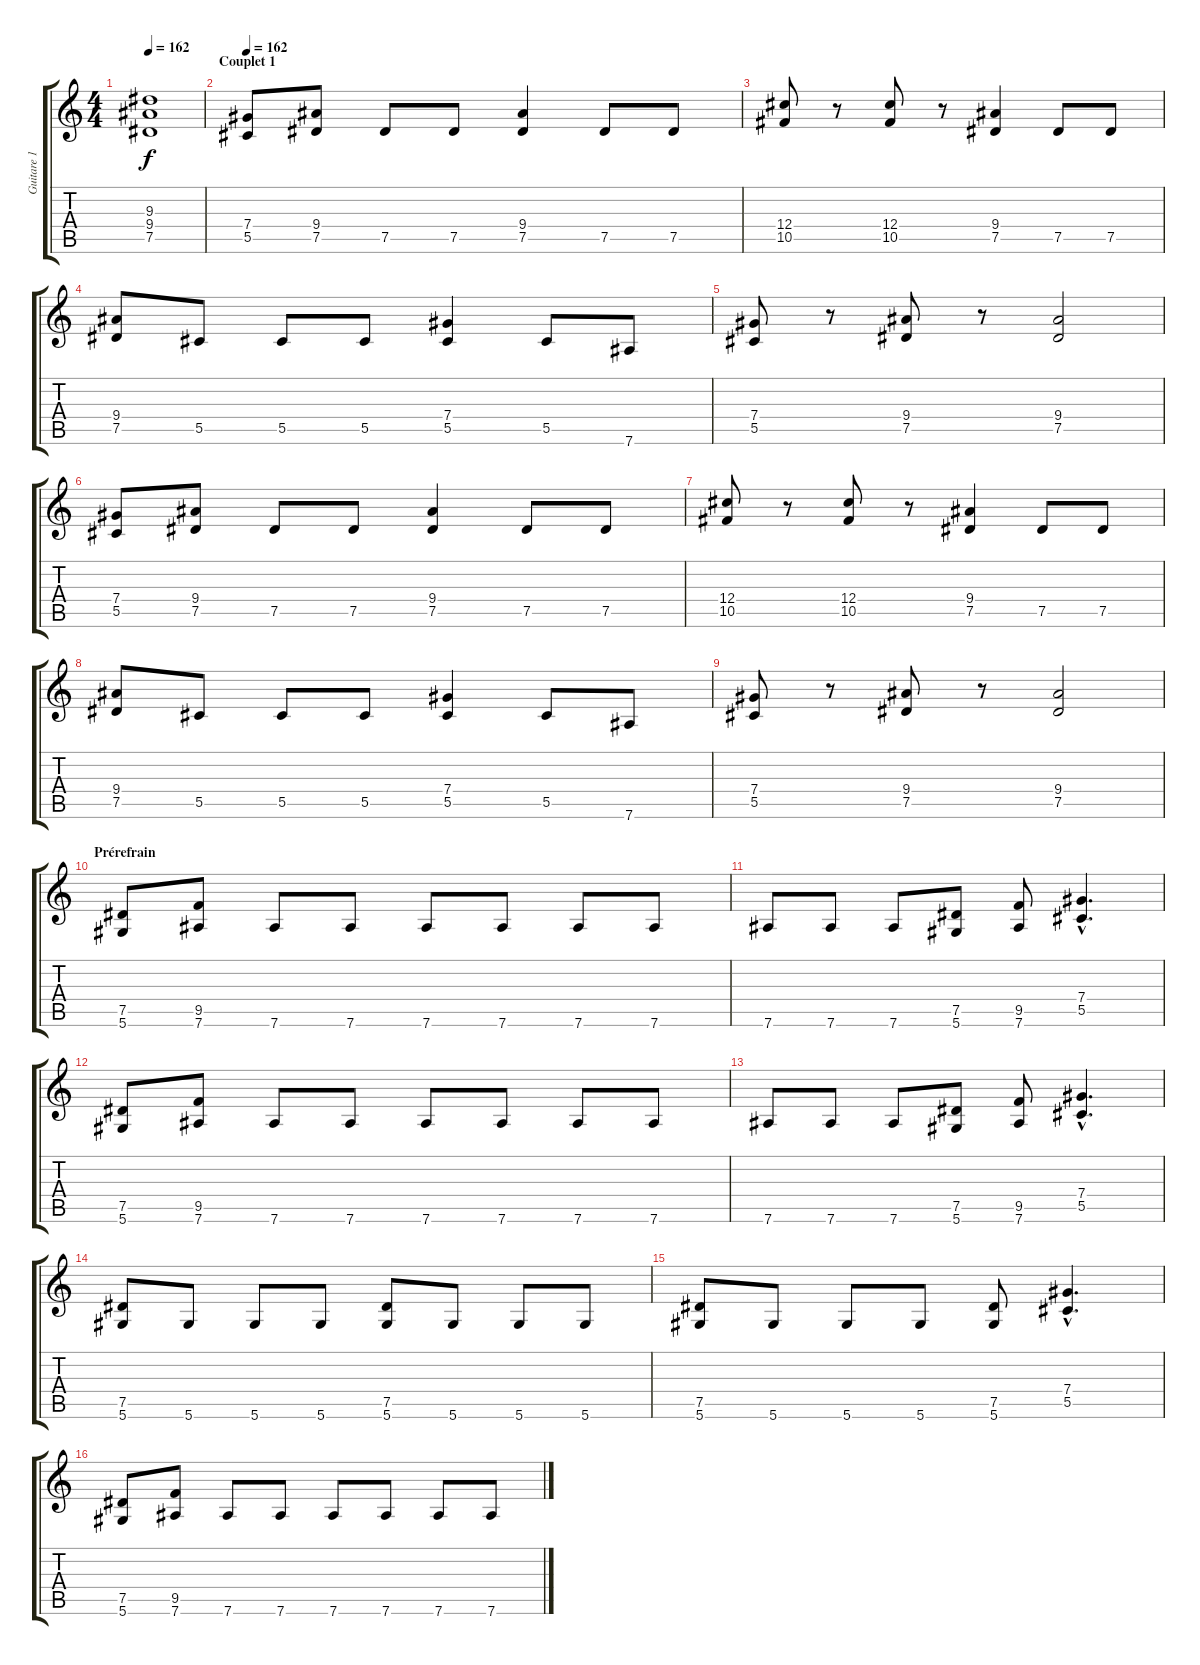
\track ("Guitare 1" "Guitare 1") {instrument overdrivenguitar}
\staff {score tabs}
\tuning (Eb4 Bb3 Gb3 Db3 Ab2 Eb2) {hide}
\ts (4 4)
\tempo 162
\clef g2
\ks c
(9.3{t} 9.4{t} 7.5{t}).1{dy f} |
\section ("" "Couplet 1")
\tempo 162
(7.4 5.5).8{instrument overdrivenguitar} (9.4 7.5).8 7.5.8 7.5.8 (9.4 7.5).4 7.5.8 7.5.8 |
(12.4 10.5).8 r.8 (12.4 10.5).8 r.8 (9.4 7.5).4 7.5.8 7.5.8 |
(9.4 7.5).8 5.5.8 5.5.8 5.5.8 (7.4 5.5).4 5.5.8 7.6.8 |
(7.4 5.5).8 r.8 (9.4 7.5).8 r.8 (9.4 7.5).2 |
(7.4 5.5).8 (9.4 7.5).8 7.5.8 7.5.8 (9.4 7.5).4 7.5.8 7.5.8 |
(12.4 10.5).8 r.8 (12.4 10.5).8 r.8 (9.4 7.5).4 7.5.8 7.5.8 |
(9.4 7.5).8 5.5.8 5.5.8 5.5.8 (7.4 5.5).4 5.5.8 7.6.8 |
(7.4 5.5).8 r.8 (9.4 7.5).8 r.8 (9.4 7.5).2 |
\section ("" "Prérefrain")
(7.5 5.6).8 (9.5 7.6).8 7.6.8 7.6.8 7.6.8 7.6.8 7.6.8 7.6.8 |
7.6.8 7.6.8 7.6.8 (7.5 5.6).8 (9.5 7.6).8 (7.4{hac} 5.5{hac}).4{d} |
(7.5 5.6).8 (9.5 7.6).8 7.6.8 7.6.8 7.6.8 7.6.8 7.6.8 7.6.8 |
7.6.8 7.6.8 7.6.8 (7.5 5.6).8 (9.5 7.6).8 (7.4{hac} 5.5{hac}).4{d} |
(7.5 5.6).8 5.6.8 5.6.8 5.6.8 (7.5 5.6).8 5.6.8 5.6.8 5.6.8 |
(7.5 5.6).8 5.6.8 5.6.8 5.6.8 (7.5 5.6).8 (7.4{hac} 5.5{hac}).4{d} |
(7.5 5.6).8 (9.5 7.6).8 7.6.8 7.6.8 7.6.8 7.6.8 7.6.8 7.6.8
